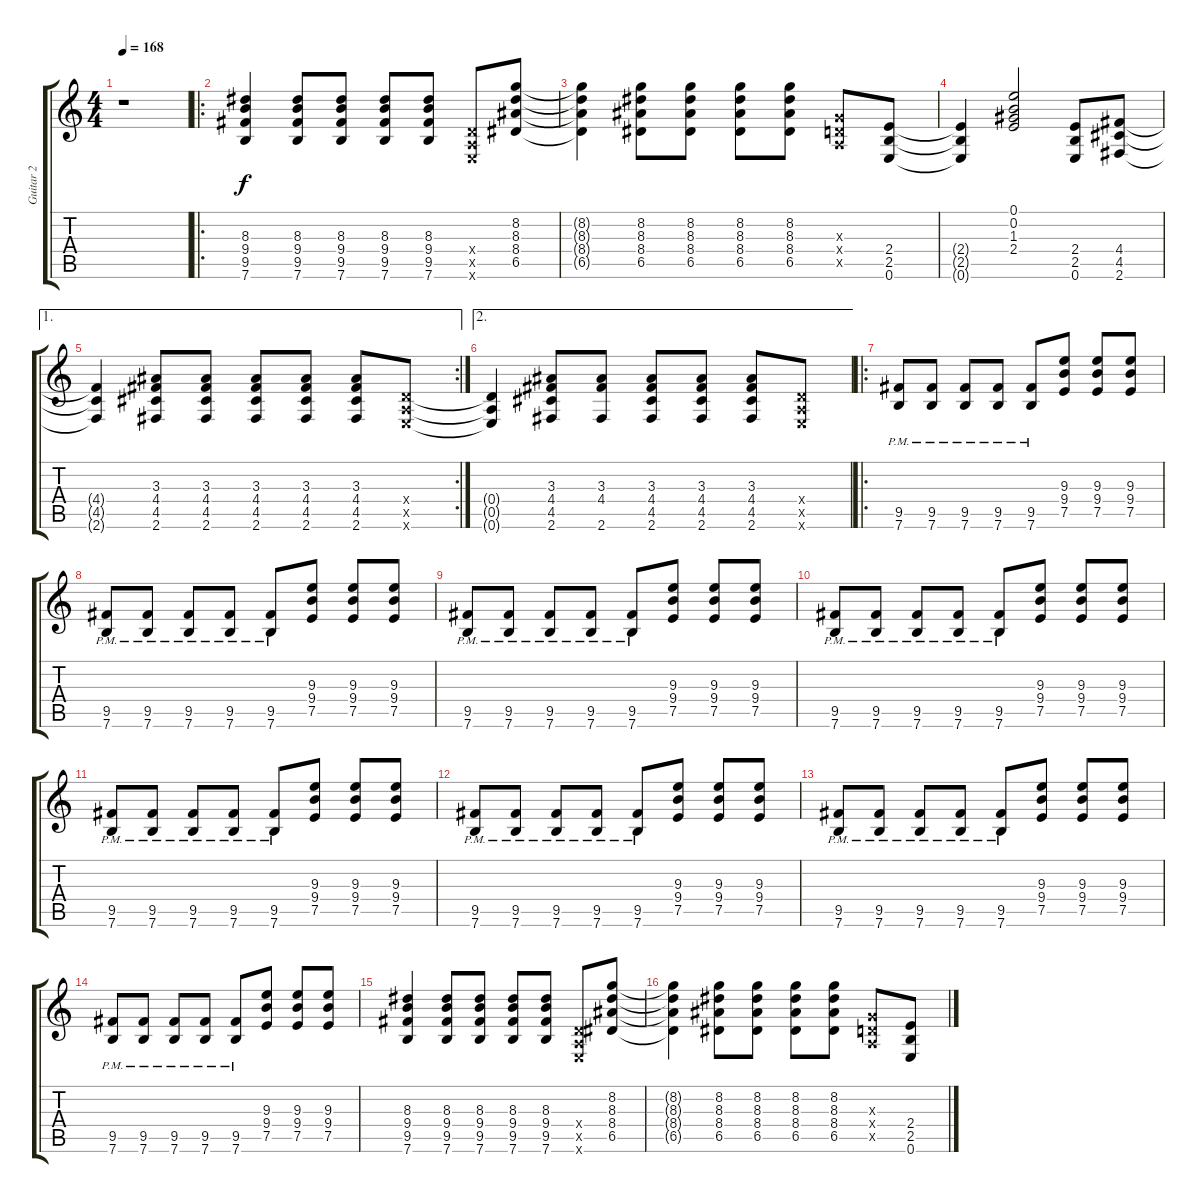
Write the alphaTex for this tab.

\track ("Guitar 2" "Guitar 2") {instrument overdrivenguitar}
\staff {score tabs}
\tuning (E4 B3 G3 D3 A2 E2) {hide}
\ts (4 4)
\tempo 168
\clef g2
\ks c
r.1{dy f instrument overdrivenguitar} |
\ro
(8.3 9.4 9.5 7.6).4 (8.3 9.4 9.5 7.6).8 (8.3 9.4 9.5 7.6).8 (8.3 9.4 9.5 7.6).8 (8.3 9.4 9.5 7.6).8 (0.4{x} 0.5{x} 0.6{x}).8 (8.2 8.3 8.4 6.5).8 |
(8.2{t} 8.3{t} 8.4{t} 6.5{t}).4 (8.2 8.3 8.4 6.5).8 (8.2 8.3 8.4 6.5).8 (8.2 8.3 8.4 6.5).8 (8.2 8.3 8.4 6.5).8 (0.3{x} 0.4{x} 0.5{x}).8 (2.4 2.5 0.6).8 |
(2.4{t} 2.5{t} 0.6{t}).4 (0.1 0.2 1.3 2.4).2 (2.4 2.5 0.6).8 (4.4 4.5 2.6).8 |
\ae 1
\rc 2
(4.4{t} 4.5{t} 2.6{t}).4 (3.3 4.4 4.5 2.6).8 (3.3 4.4 4.5 2.6).8 (3.3 4.4 4.5 2.6).8 (3.3 4.4 4.5 2.6).8 (3.3 4.4 4.5 2.6).8 (0.4{x} 0.5{x} 0.6{x}).8 |
\ae 2
(0.4{t} 0.5{t} 0.6{t}).4 (3.3 4.4 4.5 2.6).8 (3.3 4.4 2.6).8 (3.3 4.4 4.5 2.6).8 (3.3 4.4 4.5 2.6).8 (3.3 4.4 4.5 2.6).8 (0.4{x} 0.5{x} 0.6{x}).8 |
\ro
(9.5{pm} 7.6{pm}).8 (9.5{pm} 7.6{pm}).8 (9.5{pm} 7.6{pm}).8 (9.5{pm} 7.6{pm}).8 (9.5{pm} 7.6{pm}).8 (9.3 9.4 7.5).8 (9.3 9.4 7.5).8 (9.3 9.4 7.5).8 |
(9.5{pm} 7.6{pm}).8 (9.5{pm} 7.6{pm}).8 (9.5{pm} 7.6{pm}).8 (9.5{pm} 7.6{pm}).8 (9.5{pm} 7.6{pm}).8 (9.3 9.4 7.5).8 (9.3 9.4 7.5).8 (9.3 9.4 7.5).8 |
(9.5{pm} 7.6{pm}).8 (9.5{pm} 7.6{pm}).8 (9.5{pm} 7.6{pm}).8 (9.5{pm} 7.6{pm}).8 (9.5{pm} 7.6{pm}).8 (9.3 9.4 7.5).8 (9.3 9.4 7.5).8 (9.3 9.4 7.5).8 |
(9.5{pm} 7.6{pm}).8 (9.5{pm} 7.6{pm}).8 (9.5{pm} 7.6{pm}).8 (9.5{pm} 7.6{pm}).8 (9.5{pm} 7.6{pm}).8 (9.3 9.4 7.5).8 (9.3 9.4 7.5).8 (9.3 9.4 7.5).8 |
(9.5{pm} 7.6{pm}).8 (9.5{pm} 7.6{pm}).8 (9.5{pm} 7.6{pm}).8 (9.5{pm} 7.6{pm}).8 (9.5{pm} 7.6{pm}).8 (9.3 9.4 7.5).8 (9.3 9.4 7.5).8 (9.3 9.4 7.5).8 |
(9.5{pm} 7.6{pm}).8 (9.5{pm} 7.6{pm}).8 (9.5{pm} 7.6{pm}).8 (9.5{pm} 7.6{pm}).8 (9.5{pm} 7.6{pm}).8 (9.3 9.4 7.5).8 (9.3 9.4 7.5).8 (9.3 9.4 7.5).8 |
(9.5{pm} 7.6{pm}).8 (9.5{pm} 7.6{pm}).8 (9.5{pm} 7.6{pm}).8 (9.5{pm} 7.6{pm}).8 (9.5{pm} 7.6{pm}).8 (9.3 9.4 7.5).8 (9.3 9.4 7.5).8 (9.3 9.4 7.5).8 |
(9.5{pm} 7.6{pm}).8 (9.5{pm} 7.6{pm}).8 (9.5{pm} 7.6{pm}).8 (9.5{pm} 7.6{pm}).8 (9.5{pm} 7.6{pm}).8 (9.3 9.4 7.5).8 (9.3 9.4 7.5).8 (9.3 9.4 7.5).8 |
(8.3 9.4 9.5 7.6).4 (8.3 9.4 9.5 7.6).8 (8.3 9.4 9.5 7.6).8 (8.3 9.4 9.5 7.6).8 (8.3 9.4 9.5 7.6).8 (0.4{x} 0.5{x} 0.6{x}).8 (8.2 8.3 8.4 6.5).8 |
(8.2{t} 8.3{t} 8.4{t} 6.5{t}).4 (8.2 8.3 8.4 6.5).8 (8.2 8.3 8.4 6.5).8 (8.2 8.3 8.4 6.5).8 (8.2 8.3 8.4 6.5).8 (0.3{x} 0.4{x} 0.5{x}).8 (2.4 2.5 0.6).8
